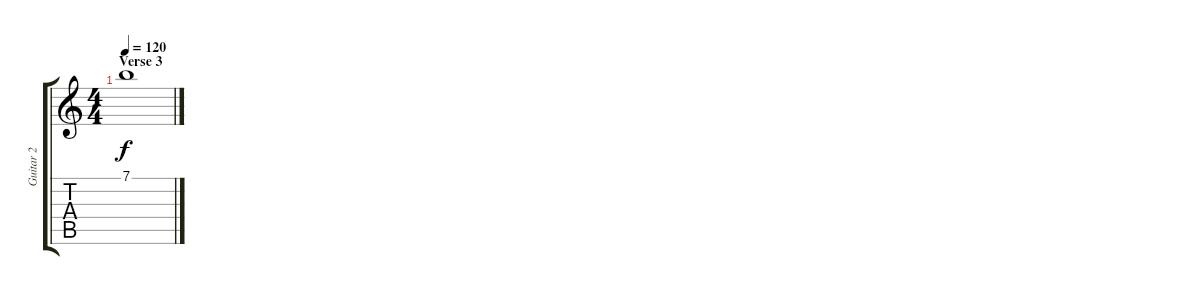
\track ("Guitar 2" "Guitar 2") {instrument electricguitarjazz}
\staff {score tabs}
\tuning (E4 B3 G3 D3 A2 E2) {hide}
\ts (4 4)
\section ("" "Verse 3")
\tempo 120
\clef g2
\ks c
7.1{t}.1{dy f}
